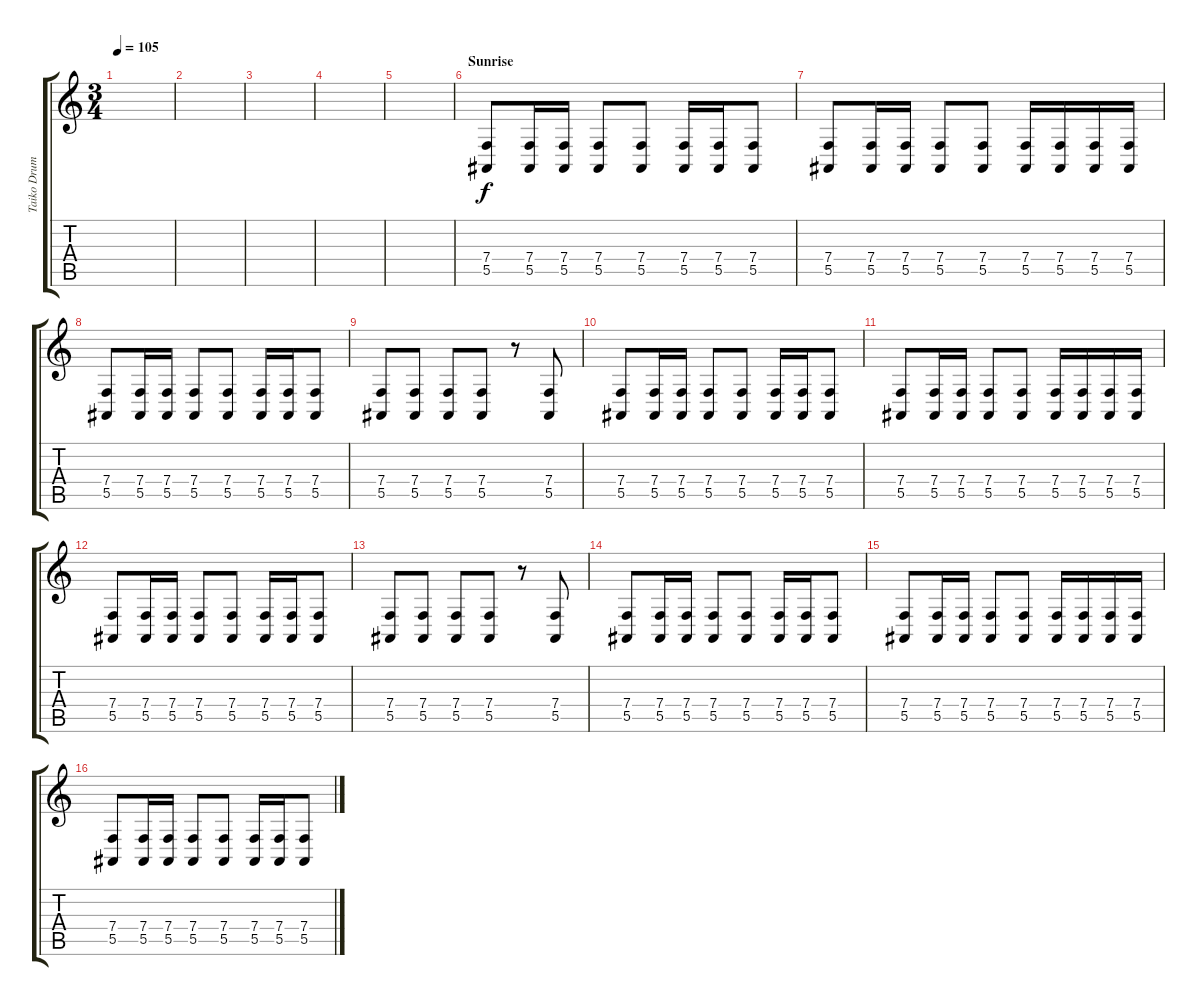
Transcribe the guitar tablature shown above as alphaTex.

\track ("Taiko Drum" "Taiko Drum") {instrument taikodrum}
\staff {score tabs}
\tuning (C4 G3 Eb3 Bb2 F2 C2) {hide}
\ts (3 4)
\tempo 105
\clef g2
\ks c
|
|
|
|
|
\section ("" "Sunrise")
(7.4 5.5).8 (7.4 5.5).16 (7.4 5.5).16 (7.4 5.5).8 (7.4 5.5).8 (7.4 5.5).16 (7.4 5.5).16 (7.4 5.5).8 |
(7.4 5.5).8 (7.4 5.5).16 (7.4 5.5).16 (7.4 5.5).8 (7.4 5.5).8 (7.4 5.5).16 (7.4 5.5).16 (7.4 5.5).16 (7.4 5.5).16 |
(7.4 5.5).8 (7.4 5.5).16 (7.4 5.5).16 (7.4 5.5).8 (7.4 5.5).8 (7.4 5.5).16 (7.4 5.5).16 (7.4 5.5).8 |
(7.4 5.5).8 (7.4 5.5).8 (7.4 5.5).8 (7.4 5.5).8 r.8 (7.4 5.5).8 |
(7.4 5.5).8 (7.4 5.5).16 (7.4 5.5).16 (7.4 5.5).8 (7.4 5.5).8 (7.4 5.5).16 (7.4 5.5).16 (7.4 5.5).8 |
(7.4 5.5).8 (7.4 5.5).16 (7.4 5.5).16 (7.4 5.5).8 (7.4 5.5).8 (7.4 5.5).16 (7.4 5.5).16 (7.4 5.5).16 (7.4 5.5).16 |
(7.4 5.5).8 (7.4 5.5).16 (7.4 5.5).16 (7.4 5.5).8 (7.4 5.5).8 (7.4 5.5).16 (7.4 5.5).16 (7.4 5.5).8 |
(7.4 5.5).8 (7.4 5.5).8 (7.4 5.5).8 (7.4 5.5).8 r.8 (7.4 5.5).8 |
(7.4 5.5).8 (7.4 5.5).16 (7.4 5.5).16 (7.4 5.5).8 (7.4 5.5).8 (7.4 5.5).16 (7.4 5.5).16 (7.4 5.5).8 |
(7.4 5.5).8 (7.4 5.5).16 (7.4 5.5).16 (7.4 5.5).8 (7.4 5.5).8 (7.4 5.5).16 (7.4 5.5).16 (7.4 5.5).16 (7.4 5.5).16 |
(7.4 5.5).8 (7.4 5.5).16 (7.4 5.5).16 (7.4 5.5).8 (7.4 5.5).8 (7.4 5.5).16 (7.4 5.5).16 (7.4 5.5).8
